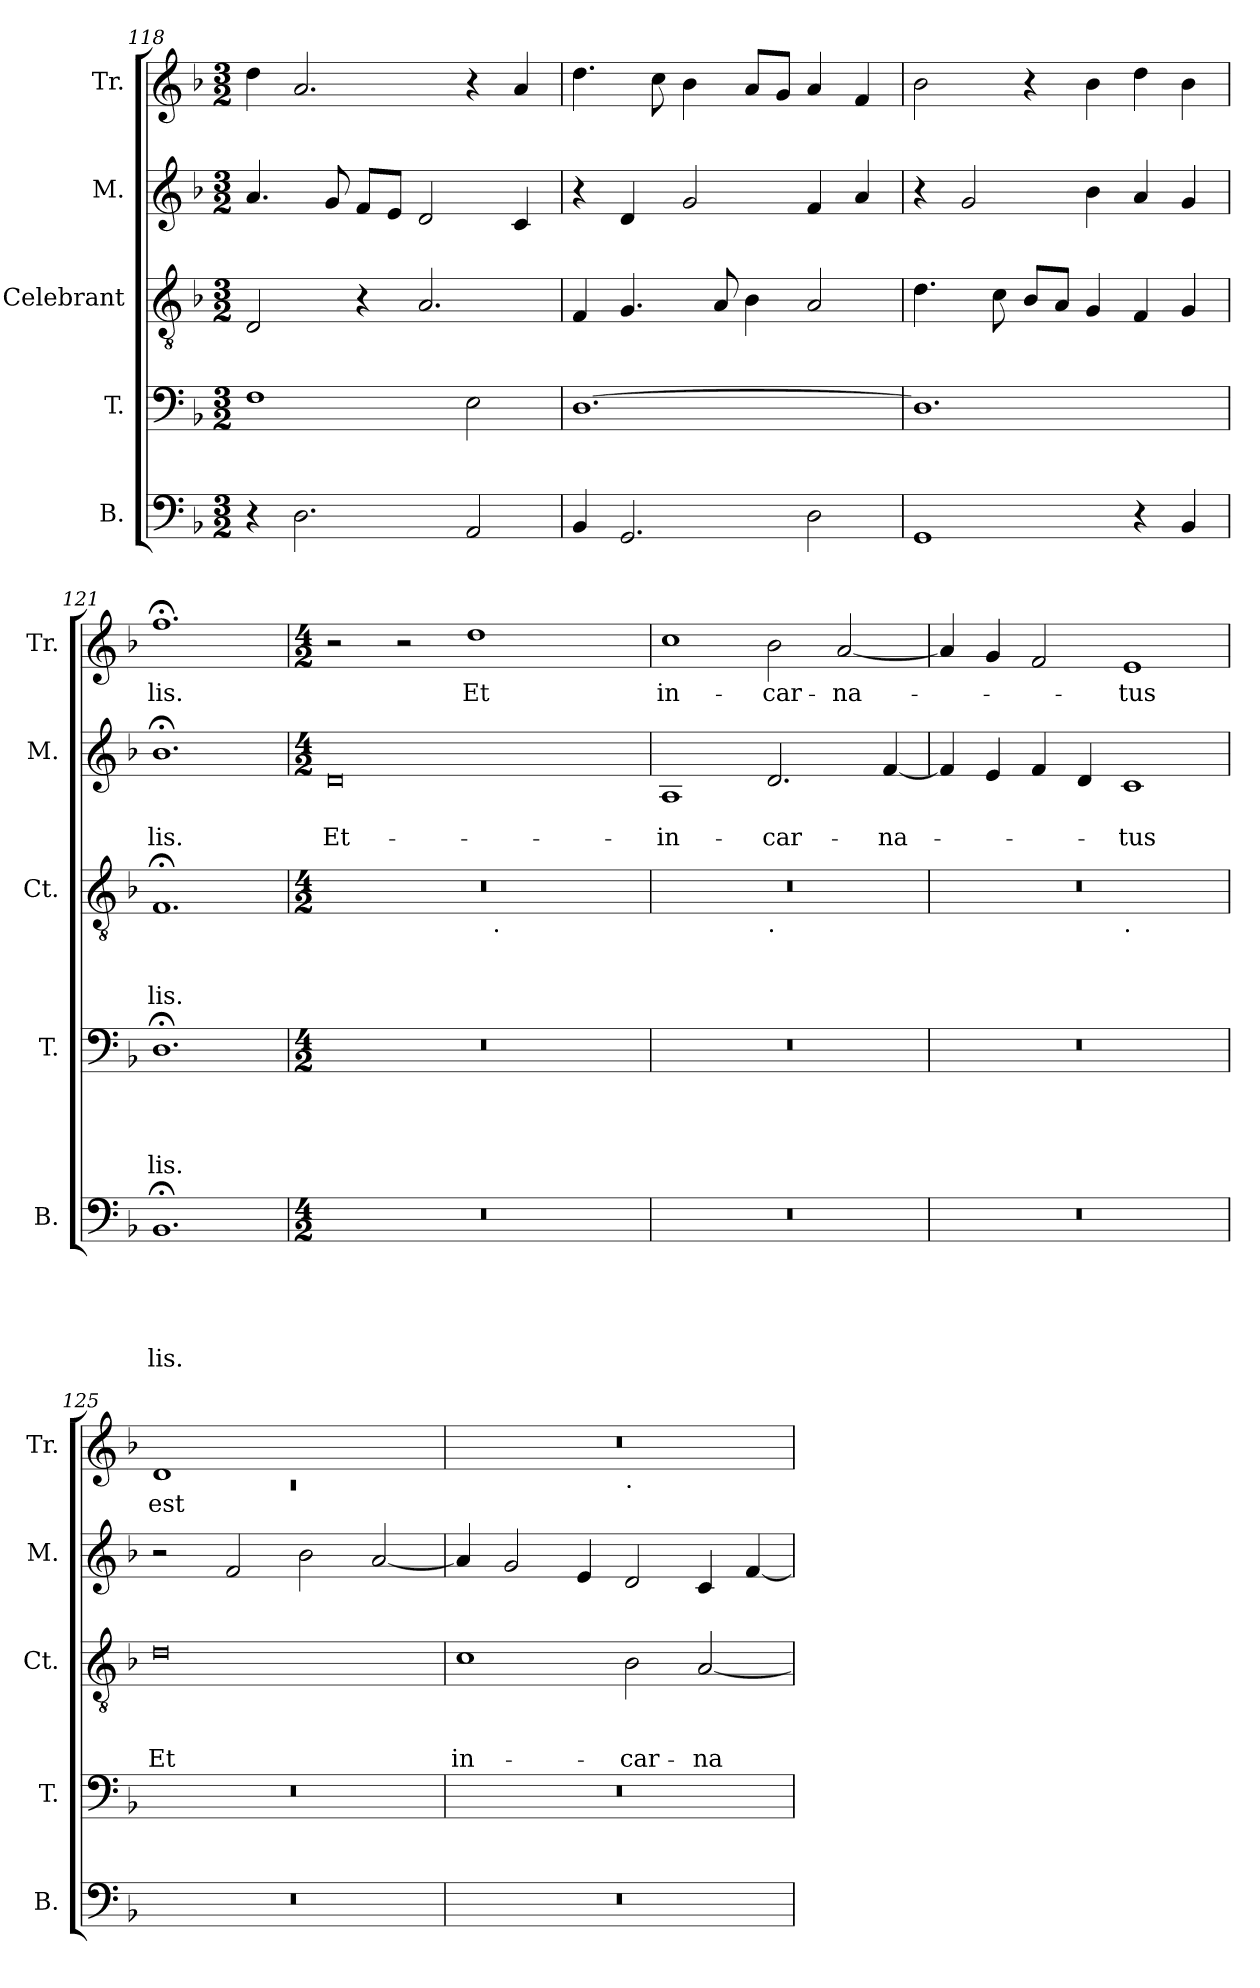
**kern	**text	**text	**text	**text	**text	**kern	**text	**text	**text	**text	**kern	**text	**text	**text	**kern	**text	**text	**kern	**text
*part5	*part5	*part5	*part5	*part5	*part5	*part4	*part4	*part4	*part4	*part4	*part3	*part3	*part3	*part3	*part2	*part2	*part2	*part1	*part1
*staff5	*staff5	*staff5	*staff5	*staff5	*staff5	*staff4	*staff4	*staff4	*staff4	*staff4	*staff3	*staff3	*staff3	*staff3	*staff2	*staff2	*staff2	*staff1	*staff1
*I"B.	*	*	*	*	*	*I"T.	*	*	*	*	*I"Celebrant	*	*	*	*I"M.	*	*	*I"Tr.	*
*I'B.	*	*	*	*	*	*I'T.	*	*	*	*	*I'Ct.	*	*	*	*I'M.	*	*	*I'Tr.	*
!!LO:PB:g=z
*clefF4	*	*	*	*	*	*clefF4	*	*	*	*	*clefGv2	*	*	*	*clefG2	*	*	*clefG2	*
*k[b-]	*	*	*	*	*	*k[b-]	*	*	*	*	*k[b-]	*	*	*	*k[b-]	*	*	*k[b-]	*
*F:	*	*	*	*	*	*F:	*	*	*	*	*F:	*	*	*	*F:	*	*	*F:	*
*M3/2	*	*	*	*	*	*M3/2	*	*	*	*	*M3/2	*	*	*	*M3/2	*	*	*M3/2	*
=118	=118	=118	=118	=118	=118	=118	=118	=118	=118	=118	=118	=118	=118	=118	=118	=118	=118	=118	=118
4r	.	.	.	.	.	1F	.	.	.	.	2D/	.	.	.	4.a/	.	.	4dd\	.
2.D\	.	.	.	.	.	.	.	.	.	.	.	.	.	.	.	.	.	2.a/	.
.	.	.	.	.	.	.	.	.	.	.	.	.	.	.	8g/	.	.	.	.
.	.	.	.	.	.	.	.	.	.	.	4r	.	.	.	8f/L	.	.	.	.
.	.	.	.	.	.	.	.	.	.	.	.	.	.	.	8e/J	.	.	.	.
.	.	.	.	.	.	.	.	.	.	.	2.A/	.	.	.	2d/	.	.	.	.
2AA/	.	.	.	.	.	2E\	.	.	.	.	.	.	.	.	.	.	.	4r	.
.	.	.	.	.	.	.	.	.	.	.	.	.	.	.	4c/	.	.	4a/	.
=119	=119	=119	=119	=119	=119	=119	=119	=119	=119	=119	=119	=119	=119	=119	=119	=119	=119	=119	=119
4BB-/	.	.	.	.	.	[>1.D	.	.	.	.	4F/	.	.	.	4r	.	.	4.dd\	.
2.GG/	.	.	.	.	.	.	.	.	.	.	4.G/	.	.	.	4d/	.	.	.	.
.	.	.	.	.	.	.	.	.	.	.	.	.	.	.	.	.	.	8cc\	.
.	.	.	.	.	.	.	.	.	.	.	.	.	.	.	2g/	.	.	4b-\	.
.	.	.	.	.	.	.	.	.	.	.	8A/	.	.	.	.	.	.	.	.
.	.	.	.	.	.	.	.	.	.	.	4B-\	.	.	.	.	.	.	8a/L	.
.	.	.	.	.	.	.	.	.	.	.	.	.	.	.	.	.	.	8g/J	.
2D\	.	.	.	.	.	.	.	.	.	.	2A/	.	.	.	4f/	.	.	4a/	.
.	.	.	.	.	.	.	.	.	.	.	.	.	.	.	4a/	.	.	4f/	.
=120	=120	=120	=120	=120	=120	=120	=120	=120	=120	=120	=120	=120	=120	=120	=120	=120	=120	=120	=120
1GG	.	.	.	.	.	1.D]	.	.	.	.	4.d\	.	.	.	4r	.	.	2b-\	.
.	.	.	.	.	.	.	.	.	.	.	.	.	.	.	2g/	.	.	.	.
.	.	.	.	.	.	.	.	.	.	.	8c\	.	.	.	.	.	.	.	.
.	.	.	.	.	.	.	.	.	.	.	8B-/L	.	.	.	.	.	.	4r	.
.	.	.	.	.	.	.	.	.	.	.	8A/J	.	.	.	.	.	.	.	.
.	.	.	.	.	.	.	.	.	.	.	4G/	.	.	.	4b-\	.	.	4b-\	.
4r	.	.	.	.	.	.	.	.	.	.	4F/	.	.	.	4a/	.	.	4dd\	.
4BB-/	.	.	.	.	.	.	.	.	.	.	4G/	.	.	.	4g/	.	.	4b-\	.
=121	=121	=121	=121	=121	=121	=121	=121	=121	=121	=121	=121	=121	=121	=121	=121	=121	=121	=121	=121
!	!	!	!	!	!LO:LY:b	!	!	!	!	!LO:LY:b	!	!	!	!LO:LY:b	!	!	!LO:LY:b	!	!LO:LY:b
1.BB-;	.	.	.	.	-lis.	1.D;<	.	.	.	-lis.	1.F;	.	.	-lis.	1.b-;<	.	-lis.	1.ff;<	lis.
!!LO:LB:g=z
=122	=122	=122	=122	=122	=122	=122	=122	=122	=122	=122	=122	=122	=122	=122	=122	=122	=122	=122	=122
*M4/2	*	*	*	*	*	*M4/2	*	*	*	*	*M4/2	*	*	*	*M4/2	*	*	*M4/2	*
!	!	!	!	!	!	!	!	!	!	!	!	!	!	!	!	!	!LO:LY:b	!	!
*	*	*	*	*	*	*	*	*	*	*	*^	*	*	*	*	*	*	*	*
0r	.	.	.	.	.	0r	.	.	.	.	0r	1ryy	.	.	.	0d	.	Et-	2r	.
.	.	.	.	.	.	.	.	.	.	.	.	.	.	.	.	.	.	.	2r	.
!	!	!	!	!	!	!	!	!	!	!	!	!	!	!	!	!	!	!	!	!LO:LY:b
.	.	.	.	.	.	.	.	.	.	.	.	16.ryy	.	.	.	.	.	.	1dd	Et
!	!	!	!	!	!	!	!	!	!	!	!	!LO:TX:b:t=.	!	!	!	!	!	!	!	!
.	.	.	.	.	.	.	.	.	.	.	.	2ryy	.	.	.	.	.	.	.	.
.	.	.	.	.	.	.	.	.	.	.	.	4ryy	.	.	.	.	.	.	.	.
.	.	.	.	.	.	.	.	.	.	.	.	8ryy	.	.	.	.	.	.	.	.
.	.	.	.	.	.	.	.	.	.	.	.	32ryy	.	.	.	.	.	.	.	.
=123	=123	=123	=123	=123	=123	=123	=123	=123	=123	=123	=123	=123	=123	=123	=123	=123	=123	=123	=123	=123
!	!	!	!	!	!	!	!	!	!	!	!	!	!	!	!	!	!	!LO:LY:b	!	!LO:LY:b
0r	.	.	.	.	.	0r	.	.	.	.	0r	1ryy	.	.	.	1A	.	-in-	1cc	in-
!	!	!	!	!	!	!	!	!	!	!	!	!LO:TX:b:t=.	!	!	!	!	!	!	!	!
!	!	!	!	!	!	!	!	!	!	!	!	!	!	!	!	!	!	!LO:LY:b	!	!LO:LY:b
.	.	.	.	.	.	.	.	.	.	.	.	1ryy	.	.	.	2.d/	.	-car-	2b-\	-car-
!	!	!	!	!	!	!	!	!	!	!	!	!	!	!	!	!	!	!	!	!LO:LY:b
.	.	.	.	.	.	.	.	.	.	.	.	.	.	.	.	.	.	.	[<2a/	-na-
!	!	!	!	!	!	!	!	!	!	!	!	!	!	!	!	!	!	!LO:LY:b	!	!
.	.	.	.	.	.	.	.	.	.	.	.	.	.	.	.	[<4f/	.	-na-	.	.
=124	=124	=124	=124	=124	=124	=124	=124	=124	=124	=124	=124	=124	=124	=124	=124	=124	=124	=124	=124	=124
0r	.	.	.	.	.	0r	.	.	.	.	0r	1ryy	.	.	.	4f/]	.	.	4a/]	.
.	.	.	.	.	.	.	.	.	.	.	.	.	.	.	.	4e/	.	.	4g/	.
.	.	.	.	.	.	.	.	.	.	.	.	.	.	.	.	4f/	.	.	2f/	.
.	.	.	.	.	.	.	.	.	.	.	.	.	.	.	.	4d/	.	.	.	.
!	!	!	!	!	!	!	!	!	!	!	!	!LO:TX:b:t=.	!	!	!	!	!	!	!	!
!	!	!	!	!	!	!	!	!	!	!	!	!	!	!	!	!	!	!LO:LY:b	!	!LO:LY:b
.	.	.	.	.	.	.	.	.	.	.	.	1ryy	.	.	.	1c	.	-tus	1e	-tus
=125	=125	=125	=125	=125	=125	=125	=125	=125	=125	=125	=125	=125	=125	=125	=125	=125	=125	=125	=125	=125
*	*	*	*	*	*	*	*	*	*	*	*	*	*	*	*	*	*	*	*^	*
!	!	!	!	!	!	!	!	!	!	!	!	!	!	!	!LO:LY:b	!	!	!	!	!LO:N:vis=1	!LO:LY:b
*	*	*	*	*	*	*	*	*	*	*	*v	*v	*	*	*	*	*	*	*	*	*
0r	.	.	.	.	.	0r	.	.	.	.	0d	.	.	Et	2r	.	.	1d	0rc	est
.	.	.	.	.	.	.	.	.	.	.	.	.	.	.	2f/	.	.	.	.	.
.	.	.	.	.	.	.	.	.	.	.	.	.	.	.	2b-\	.	.	1ryy	.	.
.	.	.	.	.	.	.	.	.	.	.	.	.	.	.	[<2a/	.	.	.	.	.
=126	=126	=126	=126	=126	=126	=126	=126	=126	=126	=126	=126	=126	=126	=126	=126	=126	=126	=126	=126	=126
!	!	!	!	!	!	!	!	!	!	!	!	!	!	!LO:LY:b	!	!	!	!	!	!
0r	.	.	.	.	.	0r	.	.	.	.	1c	.	.	in-	4a/]	.	.	0r	1ryy	.
.	.	.	.	.	.	.	.	.	.	.	.	.	.	.	2g/	.	.	.	.	.
.	.	.	.	.	.	.	.	.	.	.	.	.	.	.	4e/	.	.	.	.	.
!	!	!	!	!	!	!	!	!	!	!	!	!	!	!	!	!	!	!	!LO:TX:b:t=.	!
!	!	!	!	!	!	!	!	!	!	!	!	!	!	!LO:LY:b	!	!	!	!	!	!
.	.	.	.	.	.	.	.	.	.	.	2B-\	.	.	-car-	2d/	.	.	.	1ryy	.
!	!	!	!	!	!	!	!	!	!	!	!	!	!	!LO:LY:b	!	!	!	!	!	!
.	.	.	.	.	.	.	.	.	.	.	[<2A/	.	.	-na-	4c/	.	.	.	.	.
.	.	.	.	.	.	.	.	.	.	.	.	.	.	.	[<4f/	.	.	.	.	.
*	*	*	*	*	*	*	*	*	*	*	*	*	*	*	*	*	*	*v	*v	*
=	=	=	=	=	=	=	=	=	=	=	=	=	=	=	=	=	=	=	=
*-	*-	*-	*-	*-	*-	*-	*-	*-	*-	*-	*-	*-	*-	*-	*-	*-	*-	*-	*-
